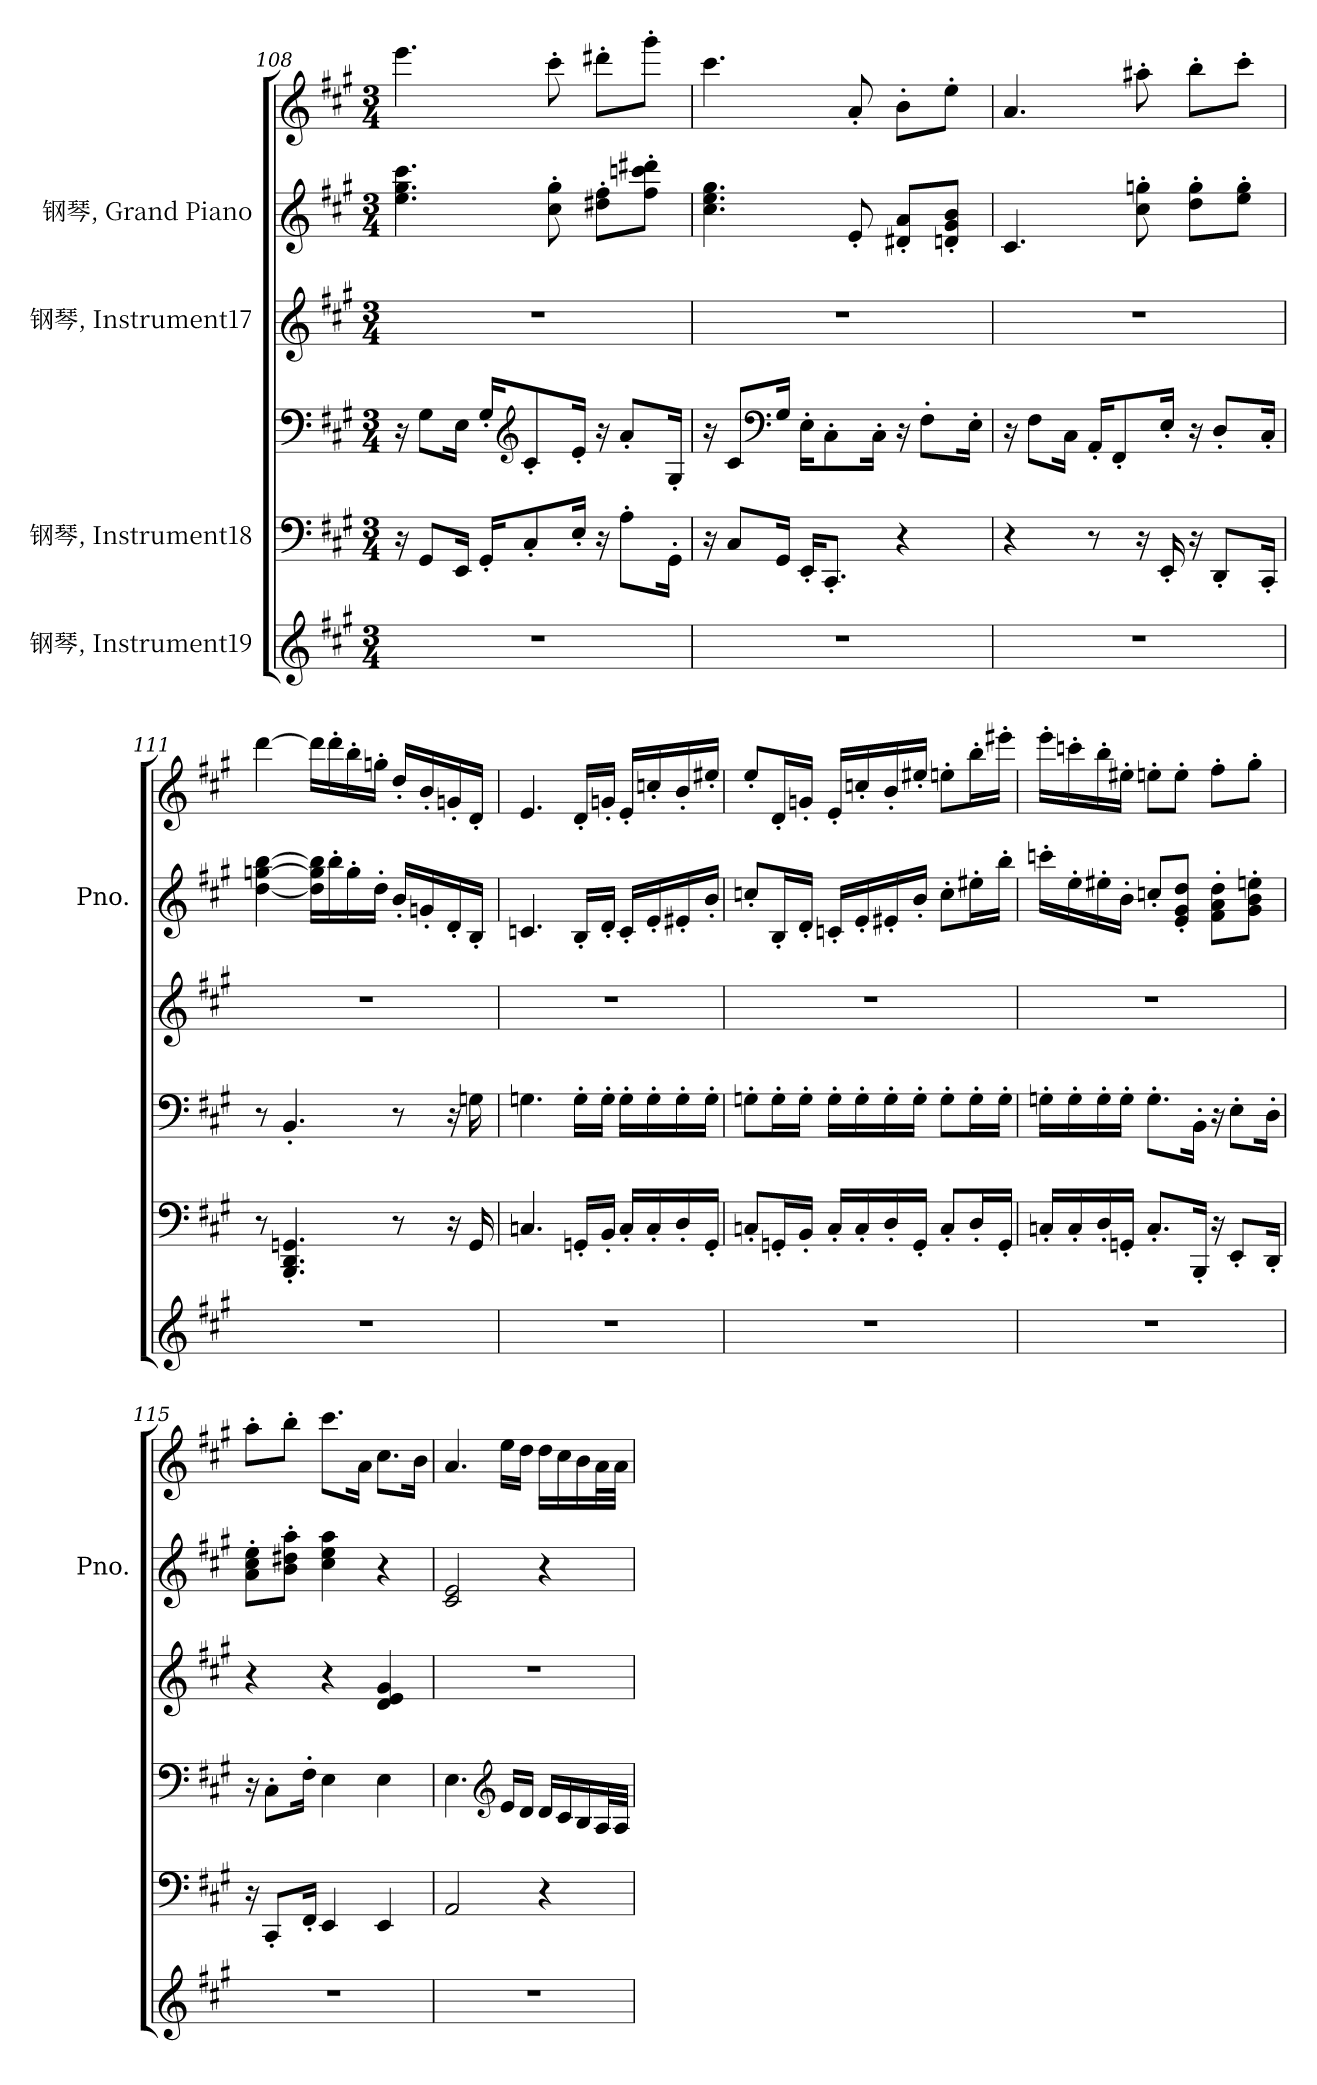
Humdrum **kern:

**kern	**kern	**kern	**kern	**kern	**kern
*part4	*part3	*part3	*part2	*part1	*part1
*staff6	*staff5	*staff4	*staff3	*staff2	*staff1
*I"钢琴, Instrument19	*I"钢琴, Instrument18	*	*I"钢琴, Instrument17	*I"钢琴, Grand Piano	*
*	*	*	*	*I'Pno.	*
!!LO:LB:g=z
*clefG2	*clefF4	*clefF4	*clefG2	*clefG2	*clefG2
*k[f#c#g#]	*k[f#c#g#]	*k[f#c#g#]	*k[f#c#g#]	*k[f#c#g#]	*k[f#c#g#]
*M3/4	*M3/4	*M3/4	*M3/4	*M3/4	*M3/4
=108	=108	=108	=108	=108	=108
2.r	16r	16r	2.r	4.ee\ 4.gg#\ 4.ccc#\	4.eee\
.	8GG#/L	8G#\L	.	.	.
.	16EE/Jk	16E\Jk	.	.	.
.	16GG#'/KL	16G#'/KL	.	.	.
*	*	*clefG2	*	*	*
.	8C#'/	8c#'/	.	.	.
.	.	.	.	8cc#\' 8gg#\'	8ccc#'\
.	16E'/Jk	16e'/Jk	.	.	.
.	16r	16r	.	8dd#X\' 8ff#\'L	8ddd#X'\L
.	8A'\L	8a'/L	.	.	.
.	.	.	.	8ff#\' 8cccn\' 8ddd#X\'J	8ggg#'\J
.	16GG#'\Jk	16G#'/Jk	.	.	.
=109	=109	=109	=109	=109	=109
2.r	16r	16r	2.r	4.cc#\ 4.ee\ 4.gg#\	4.ccc#\
.	8C#/L	8c#/L	.	.	.
*	*	*clefF4	*	*	*
.	16GG#/Jk	16G#/Jk	.	.	.
.	16EE'/KL	16E'\KL	.	.	.
.	8.CC#'/J	8C#'\	.	.	.
.	.	.	.	8e'/	8a'/
.	.	16C#'\Jk	.	.	.
.	4r	16r	.	8d#X/' 8a/'L	8b'\L
.	.	8F#'\L	.	.	.
.	.	.	.	8dn/' 8g#/' 8b/'J	8ee'\J
.	.	16E'\Jk	.	.	.
=110	=110	=110	=110	=110	=110
2.r	4r	16r	2.r	4.c#/	4.a/
.	.	8F#\L	.	.	.
.	.	16C#\Jk	.	.	.
.	8r	16AA'/KL	.	.	.
.	.	8FF#'/	.	.	.
.	16r	.	.	8cc#\' 8ggn\'	8aa#X'\
.	16EE'/	16E'/Jk	.	.	.
.	16r	16r	.	8dd\' 8gg\'L	8bb'\L
.	8DD'/L	8D'/L	.	.	.
.	.	.	.	8ee\' 8gg\'J	8ccc#'\J
.	16CC#'/Jk	16C#'/Jk	.	.	.
!!LO:PB:g=z
=111	=111	=111	=111	=111	=111
2.r	8r	8r	2.r	[4dd\ [4ggn\ [4bb\	[4ddd\
.	4.BBB/' 4.DD/' 4.GGn/'	4.BB'/	.	.	.
.	.	.	.	16dd\] 16gg\] 16bb\]LL	16ddd\LL]
.	.	.	.	16bb'\	16ddd'\
.	.	.	.	16gg'\	16bb'\
.	.	.	.	16dd'\JJ	16ggn'\JJ
.	8r	8r	.	16b'/LL	16dd'/LL
.	.	.	.	16gn'/	16b'/
.	16r	16r	.	16d'/	16gn'/
.	16GG/	16Gn\	.	16B'/JJ	16d'/JJ
=112	=112	=112	=112	=112	=112
2.r	4.Cn/	4.Gn\	2.r	4.cn/	4.e/
.	16GGn'/LL	16G'\LL	.	16B'/LL	16d'/LL
.	16BB'/JJ	16G'\JJ	.	16d'/JJ	16gn'/JJ
.	16C'/LL	16G'\LL	.	16c'/LL	16e'/LL
.	16C'/	16G'\	.	16e'/	16ccn'/
.	16D'/	16G'\	.	16e#X'/	16b'/
.	16GG'/JJ	16G'\JJ	.	16b'/JJ	16ee#X'/JJ
!!LO:LB:g=z
=113	=113	=113	=113	=113	=113
2.r	8Cn'/L	8Gn'\L	2.r	8ccn'/L	8ee'/L
.	16GGn'/L	16G'\L	.	16B'/L	16d'/L
.	16BB'/JJ	16G'\JJ	.	16d'/JJ	16gn'/JJ
.	16C'/LL	16G'\LL	.	16cn'/LL	16e'/LL
.	16C'/	16G'\	.	16e'/	16ccn'/
.	16D'/	16G'\	.	16e#X'/	16b'/
.	16GG'/JJ	16G'\JJ	.	16b'/JJ	16ee#X'/JJ
.	8C'/L	8G'\L	.	8cc'\L	8een'\L
.	16D'/L	16G'\L	.	16ee#X'\L	16bb'\L
.	16GG'/JJ	16G'\JJ	.	16bb'\JJ	16eee#X'\JJ
=114	=114	=114	=114	=114	=114
2.r	16Cn'/LL	16Gn'\LL	2.r	16cccn'\LL	16eee'\LL
.	16C'/	16G'\	.	16ee'\	16cccn'\
.	16D'/	16G'\	.	16ee#X'\	16bb'\
.	16GGn'/JJ	16G'\JJ	.	16b'\JJ	16ee#X'\JJ
.	8.C'/L	8.G'\L	.	8ccn'/L	8een'\L
.	.	.	.	8e/' 8g#/' 8dd/'J	8ee'\J
.	16BBB'/Jk	16BB'\Jk	.	.	.
.	16r	16r	.	8f#\' 8a\' 8dd\'L	8ff#'\L
.	8EE'/L	8E'\L	.	.	.
.	.	.	.	8g#\' 8b\' 8een\'J	8gg#'\J
.	16DD'/Jk	16D'\Jk	.	.	.
=115	=115	=115	=115	=115	=115
2.r	16r	16r	4r	8a\' 8cc#\' 8ee\'L	8aa'\L
.	8CC#'/L	8C#'\L	.	.	.
.	.	.	.	8b\' 8dd#X\' 8aa\'J	8bb'\J
.	16FF#'/Jk	16F#'\Jk	.	.	.
.	4EE/	4E\	4r	4cc#\ 4ee\ 4aa\	8.ccc#\L
.	.	.	.	.	16a\Jk
.	4EE/	4E\	4d/ 4e/ 4g#/	4r	8.cc#\L
.	.	.	.	.	16b\Jk
!!LO:PB:g=z
=116	=116	=116	=116	=116	=116
2.r	2AA/	4.E\	2.r	2c#/ 2e/	4.a/
*	*	*clefG2	*	*	*
.	.	16e/LL	.	.	16ee\LL
.	.	16d/JJ	.	.	16dd\JJ
.	4r	16d/LL	.	4r	16dd\LL
.	.	16c#/	.	.	16cc#\
.	.	16B/	.	.	16b\
.	.	32A/L	.	.	32a\L
.	.	32A/JJJ	.	.	32a\JJJ
=	=	=	=	=	=
*-	*-	*-	*-	*-	*-
